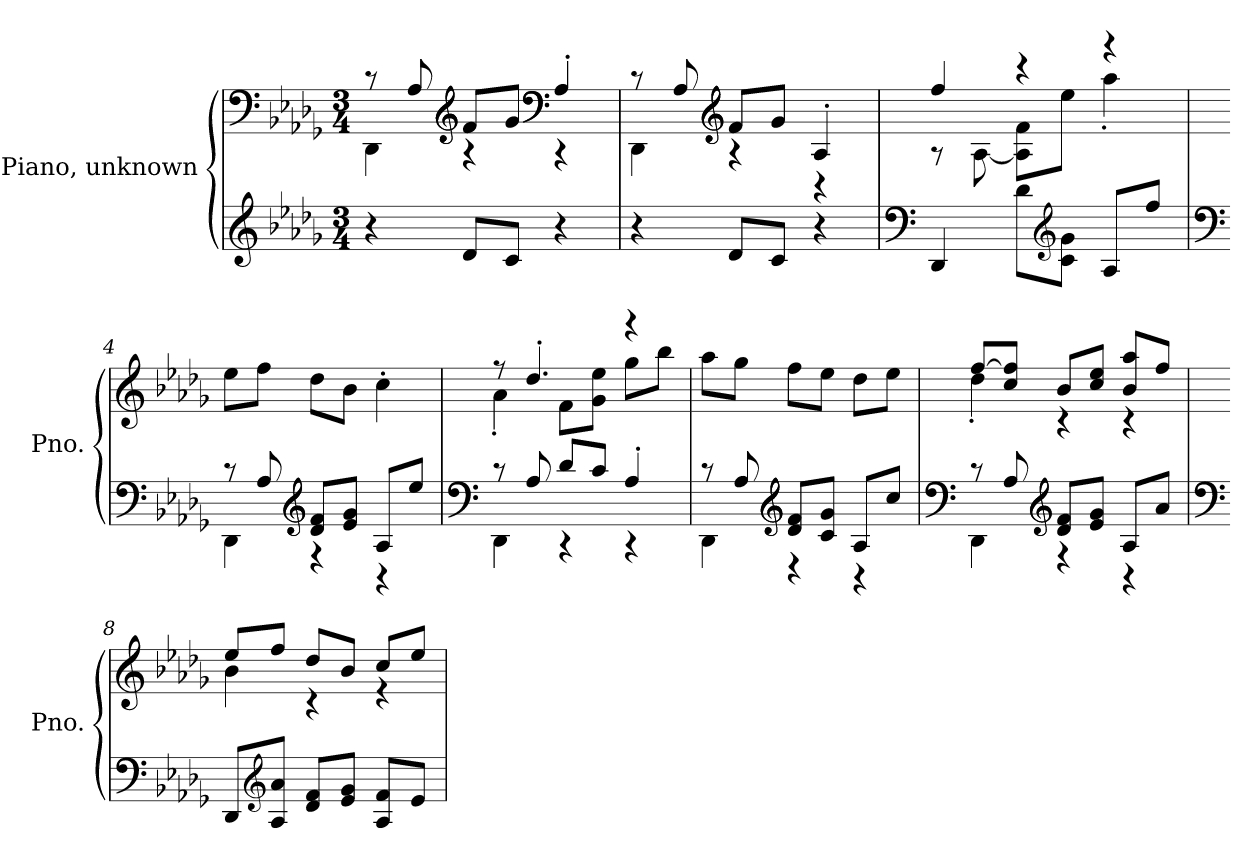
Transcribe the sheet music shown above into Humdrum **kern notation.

**kern	**kern
*part1	*part1
*staff2	*staff1
*I"Piano, unknown	*
*I'Pno.	*
*clefG2	*clefF4
*k[b-e-a-d-g-]	*k[b-e-a-d-g-]
*M3/4	*M3/4
*MM132	*MM132
=1	=1
*	*^
4r	8r	4DD-\
.	8A-/	.
*	*clefG2	*
8d-/L	8f/L	4r
8c/J	8g-/J	.
*	*clefF4	*
4r	4A-'/	4r
=2	=2	=2
4r	8r	4DD-\
.	8A-/	.
*	*clefG2	*
8d-/L	8f/L	4r
8c/J	8g-/J	.
4r	4A-'/	4r
=3	=3	=3
*clefF4	*	*
4DD-/	4ff/	8r
.	.	[8A-\
8d-\L	4r	8A-\] 8f\L
*clefG2	*	*
8c\ 8g-\J	.	8ee-\J
8A-/L	4r	4aa-'\
8ff/J	.	.
*	*v	*v
=4	=4
*clefF4	*
*^	*
8r	4DD-\	8ee-\L
8A-/	.	8ff\J
*clefG2	*	*
8d-/ 8f/L	4r	8dd-\L
8e-/ 8g-/J	.	8b-\J
8A-/L	4r	4cc'\
8ee-/J	.	.
!!LO:LB:g=z
=5	=5	=5
*clefF4	*	*
*	*	*^
8r	4DD-\	8r	4a-'\
8A-/	.	4.dd-'/	.
8d-/L	4r	.	8f\L
8c/J	.	.	8g-\ 8ee-\J
4A-'/	4r	4r	8gg-\L
.	.	.	8bb-\J
*	*	*v	*v
=6	=6	=6
8r	4DD-\	8aa-\L
8A-/	.	8gg-\J
*clefG2	*	*
8d-/ 8f/L	4r	8ff\L
8c/ 8g-/J	.	8ee-\J
8A-/L	4r	8dd-\L
8cc/J	.	8ee-\J
=7	=7	=7
*clefF4	*	*
*	*	*^
8r	4DD-\	[8ff/L	4dd-'\
8A-/	.	8cc/ 8ff/]J	.
*clefG2	*	*	*
8d-/ 8f/L	4r	8b-/L	4r
8e-/ 8g-/J	.	8cc/ 8ee-/J	.
8A-/L	4r	8b-/ 8aa-/L	4r
8a-/J	.	8ff/J	.
*v	*v	*	*
=8	=8	=8
*clefF4	*	*
8DD-/L	8ee-/L	4b-\
*clefG2	*	*
8A-/ 8a-/J	8ff/J	.
8d-/ 8f/L	8dd-/L	4r
8e-/ 8g-/J	8b-/J	.
8A-/ 8f/L	8cc/L	4r
8e-/J	8ee-/J	.
*	*v	*v
=	=
*-	*-
